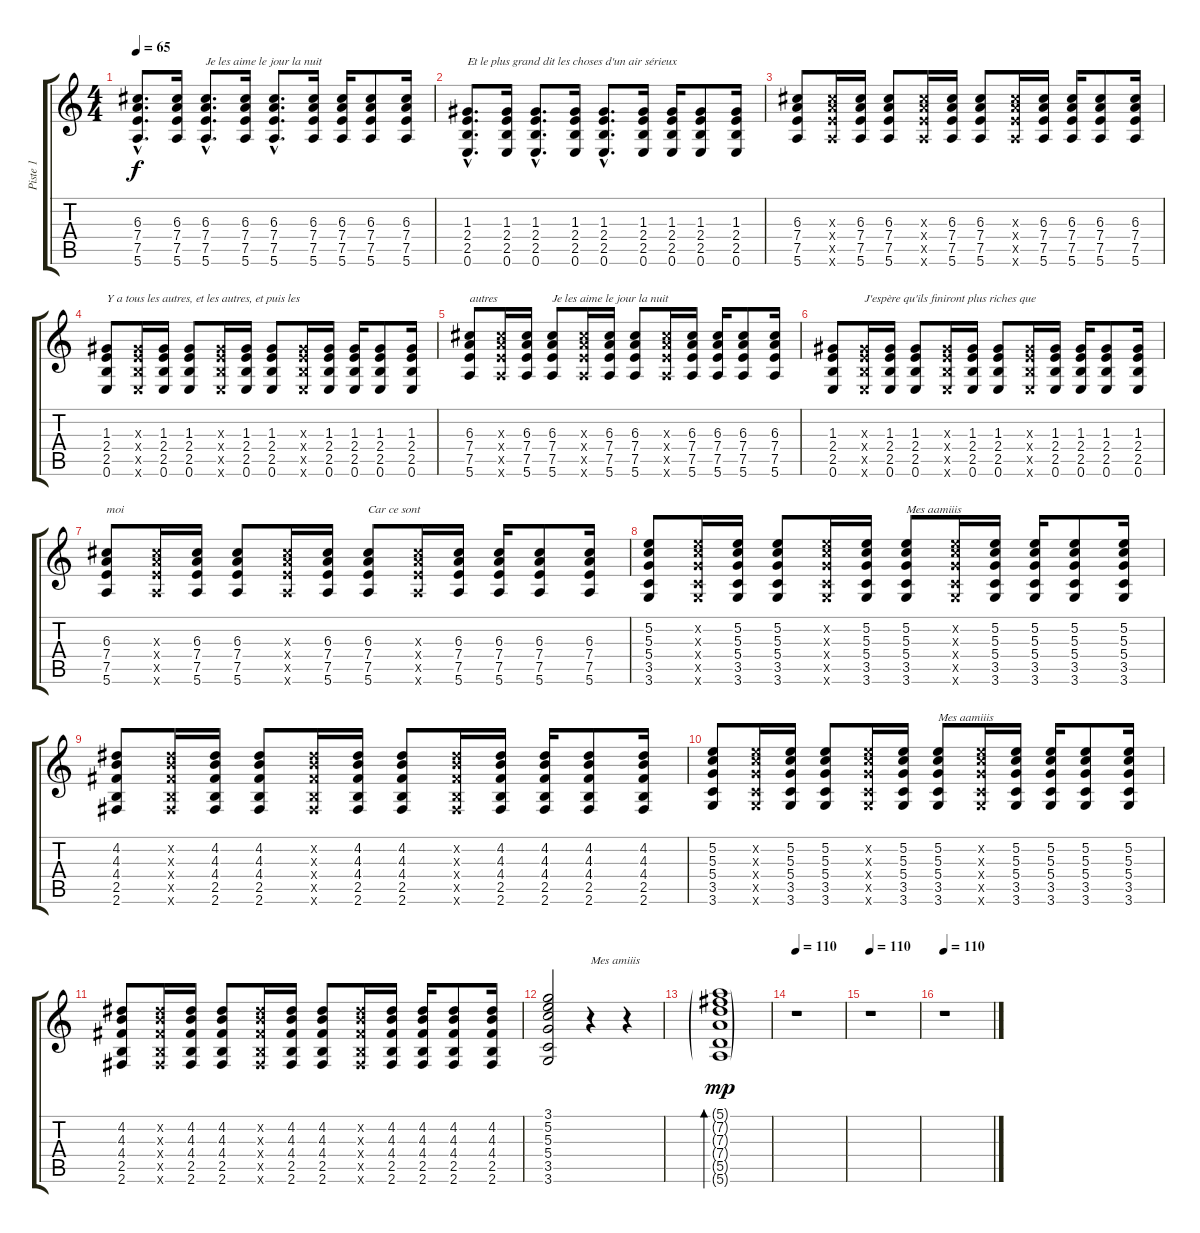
\track ("Piste 1" "Piste 1") {instrument acousticguitarnylon}
\staff {score tabs}
\tuning (E4 B3 G3 D3 A2 E2) {hide}
\ts (4 4)
\tempo 65
\clef g2
\ks c
(6.3{hac} 7.4{hac} 7.5{hac} 5.6{hac}).8{d dy f} (6.3 7.4 7.5 5.6).16 (6.3{hac} 7.4{hac} 7.5{hac} 5.6{hac}).8{d txt "Je les aime le jour la nuit"} (6.3 7.4 7.5 5.6).16 (6.3{hac} 7.4{hac} 7.5{hac} 5.6{hac}).8{d} (6.3 7.4 7.5 5.6).16 (6.3 7.4 7.5 5.6).16 (6.3 7.4 7.5 5.6).8 (6.3 7.4 7.5 5.6).16 |
(1.3{hac} 2.4{hac} 2.5{hac} 0.6{hac}).8{d txt "Et le plus grand dit les choses d'un air sérieux"} (1.3 2.4 2.5 0.6).16 (1.3{hac} 2.4{hac} 2.5{hac} 0.6{hac}).8{d} (1.3 2.4 2.5 0.6).16 (1.3{hac} 2.4{hac} 2.5{hac} 0.6{hac}).8{d} (1.3 2.4 2.5 0.6).16 (1.3 2.4 2.5 0.6).16 (1.3 2.4 2.5 0.6).8 (1.3 2.4 2.5 0.6).16 |
(6.3 7.4 7.5 5.6).8 (6.3{x} 7.4{x} 7.5{x} 5.6{x}).16 (6.3 7.4 7.5 5.6).16 (6.3 7.4 7.5 5.6).8 (6.3{x} 7.4{x} 7.5{x} 5.6{x}).16 (6.3 7.4 7.5 5.6).16 (6.3 7.4 7.5 5.6).8 (6.3{x} 7.4{x} 7.5{x} 5.6{x}).16 (6.3 7.4 7.5 5.6).16 (6.3 7.4 7.5 5.6).16 (6.3 7.4 7.5 5.6).8 (6.3 7.4 7.5 5.6).16 |
(1.3 2.4 2.5 0.6).8{txt "Y a tous les autres, et les autres, et puis les"} (1.3{x} 2.4{x} 2.5{x} 0.6{x}).16 (1.3 2.4 2.5 0.6).16 (1.3 2.4 2.5 0.6).8 (1.3{x} 2.4{x} 2.5{x} 0.6{x}).16 (1.3 2.4 2.5 0.6).16 (1.3 2.4 2.5 0.6).8 (1.3{x} 2.4{x} 2.5{x} 0.6{x}).16 (1.3 2.4 2.5 0.6).16 (1.3 2.4 2.5 0.6).16 (1.3 2.4 2.5 0.6).8 (1.3 2.4 2.5 0.6).16 |
(6.3 7.4 7.5 5.6).8{txt "autres"} (6.3{x} 7.4{x} 7.5{x} 5.6{x}).16 (6.3 7.4 7.5 5.6).16 (6.3 7.4 7.5 5.6).8{txt "Je les aime le jour la nuit"} (6.3{x} 7.4{x} 7.5{x} 5.6{x}).16 (6.3 7.4 7.5 5.6).16 (6.3 7.4 7.5 5.6).8 (6.3{x} 7.4{x} 7.5{x} 5.6{x}).16 (6.3 7.4 7.5 5.6).16 (6.3 7.4 7.5 5.6).16 (6.3 7.4 7.5 5.6).8 (6.3 7.4 7.5 5.6).16 |
(1.3 2.4 2.5 0.6).8 (1.3{x} 2.4{x} 2.5{x} 0.6{x}).16{txt "J'espère qu'ils finiront plus riches que "} (1.3 2.4 2.5 0.6).16 (1.3 2.4 2.5 0.6).8 (1.3{x} 2.4{x} 2.5{x} 0.6{x}).16 (1.3 2.4 2.5 0.6).16 (1.3 2.4 2.5 0.6).8 (1.3{x} 2.4{x} 2.5{x} 0.6{x}).16 (1.3 2.4 2.5 0.6).16 (1.3 2.4 2.5 0.6).16 (1.3 2.4 2.5 0.6).8 (1.3 2.4 2.5 0.6).16 |
(6.3 7.4 7.5 5.6).8{txt "moi"} (6.3{x} 7.4{x} 7.5{x} 5.6{x}).16 (6.3 7.4 7.5 5.6).16 (6.3 7.4 7.5 5.6).8 (6.3{x} 7.4{x} 7.5{x} 5.6{x}).16 (6.3 7.4 7.5 5.6).16 (6.3 7.4 7.5 5.6).8{txt "Car ce sont"} (6.3{x} 7.4{x} 7.5{x} 5.6{x}).16 (6.3 7.4 7.5 5.6).16 (6.3 7.4 7.5 5.6).16 (6.3 7.4 7.5 5.6).8 (6.3 7.4 7.5 5.6).16 |
(5.2 5.3 5.4 3.5 3.6).8 (5.2{x} 5.3{x} 5.4{x} 3.5{x} 3.6{x}).16 (5.2 5.3 5.4 3.5 3.6).16 (5.2 5.3 5.4 3.5 3.6).8 (5.2{x} 5.3{x} 5.4{x} 3.5{x} 3.6{x}).16 (5.2 5.3 5.4 3.5 3.6).16 (5.2 5.3 5.4 3.5 3.6).8{txt "Mes aamiiis"} (5.2{x} 5.3{x} 5.4{x} 3.5{x} 3.6{x}).16 (5.2 5.3 5.4 3.5 3.6).16 (5.2 5.3 5.4 3.5 3.6).16 (5.2 5.3 5.4 3.5 3.6).8 (5.2 5.3 5.4 3.5 3.6).16 |
(4.2 4.3 4.4 2.5 2.6).8 (4.2{x} 4.3{x} 4.4{x} 2.5{x} 2.6{x}).16 (4.2 4.3 4.4 2.5 2.6).16 (4.2 4.3 4.4 2.5 2.6).8 (4.2{x} 4.3{x} 4.4{x} 2.5{x} 2.6{x}).16 (4.2 4.3 4.4 2.5 2.6).16 (4.2 4.3 4.4 2.5 2.6).8 (4.2{x} 4.3{x} 4.4{x} 2.5{x} 2.6{x}).16 (4.2 4.3 4.4 2.5 2.6).16 (4.2 4.3 4.4 2.5 2.6).16 (4.2 4.3 4.4 2.5 2.6).8 (4.2 4.3 4.4 2.5 2.6).16 |
(5.2 5.3 5.4 3.5 3.6).8 (5.2{x} 5.3{x} 5.4{x} 3.5{x} 3.6{x}).16 (5.2 5.3 5.4 3.5 3.6).16 (5.2 5.3 5.4 3.5 3.6).8 (5.2{x} 5.3{x} 5.4{x} 3.5{x} 3.6{x}).16 (5.2 5.3 5.4 3.5 3.6).16 (5.2 5.3 5.4 3.5 3.6).8{txt "Mes aamiiis"} (5.2{x} 5.3{x} 5.4{x} 3.5{x} 3.6{x}).16 (5.2 5.3 5.4 3.5 3.6).16 (5.2 5.3 5.4 3.5 3.6).16 (5.2 5.3 5.4 3.5 3.6).8 (5.2 5.3 5.4 3.5 3.6).16 |
(4.2 4.3 4.4 2.5 2.6).8 (4.2{x} 4.3{x} 4.4{x} 2.5{x} 2.6{x}).16 (4.2 4.3 4.4 2.5 2.6).16 (4.2 4.3 4.4 2.5 2.6).8 (4.2{x} 4.3{x} 4.4{x} 2.5{x} 2.6{x}).16 (4.2 4.3 4.4 2.5 2.6).16 (4.2 4.3 4.4 2.5 2.6).8 (4.2{x} 4.3{x} 4.4{x} 2.5{x} 2.6{x}).16 (4.2 4.3 4.4 2.5 2.6).16 (4.2 4.3 4.4 2.5 2.6).16 (4.2 4.3 4.4 2.5 2.6).8 (4.2 4.3 4.4 2.5 2.6).16 |
(3.1 5.2 5.3 5.4 3.5 3.6).2 r.4{txt "Mes amiiis"} r.4 |
(5.1{g} 7.2{g} 7.3{g} 7.4{g} 5.5{g} 5.6{g}).1{bd 240 dy mp} |
\tempo 110
r.1 |
\tempo 110
r.1 |
\tempo 110
r.1
